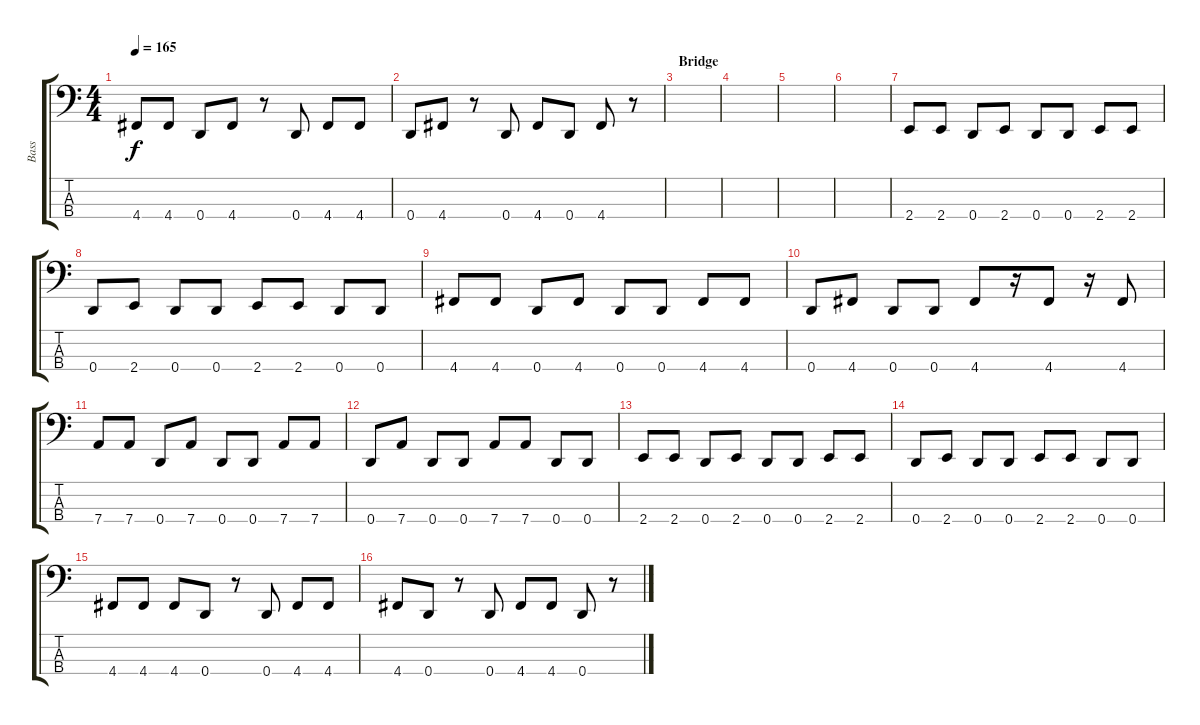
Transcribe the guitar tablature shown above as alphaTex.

\track ("Bass" "Bass") {instrument electricbasspick}
\staff {score tabs}
\tuning (G2 D2 A1 D1) {hide}
\ts (4 4)
\tempo 165
\clef f4
\ks c
4.4.8{dy f} 4.4.8 0.4.8 4.4.8 r.8 0.4.8 4.4.8 4.4.8 |
0.4.8 4.4.8 r.8 0.4.8 4.4.8 0.4.8 4.4.8 r.8 |
\section ("" "Bridge")
|
|
|
|
2.4.8 2.4.8 0.4.8 2.4.8 0.4.8 0.4.8 2.4.8 2.4.8 |
0.4.8 2.4.8 0.4.8 0.4.8 2.4.8 2.4.8 0.4.8 0.4.8 |
4.4.8 4.4.8 0.4.8 4.4.8 0.4.8 0.4.8 4.4.8 4.4.8 |
0.4.8 4.4.8 0.4.8 0.4.8 4.4.8 r.16 4.4.8 r.16 4.4.8 |
7.4.8 7.4.8 0.4.8 7.4.8 0.4.8 0.4.8 7.4.8 7.4.8 |
0.4.8 7.4.8 0.4.8 0.4.8 7.4.8 7.4.8 0.4.8 0.4.8 |
2.4.8 2.4.8 0.4.8 2.4.8 0.4.8 0.4.8 2.4.8 2.4.8 |
0.4.8 2.4.8 0.4.8 0.4.8 2.4.8 2.4.8 0.4.8 0.4.8 |
4.4.8 4.4.8 4.4.8 0.4.8 r.8 0.4.8 4.4.8 4.4.8 |
4.4.8 0.4.8 r.8 0.4.8 4.4.8 4.4.8 0.4.8 r.8
